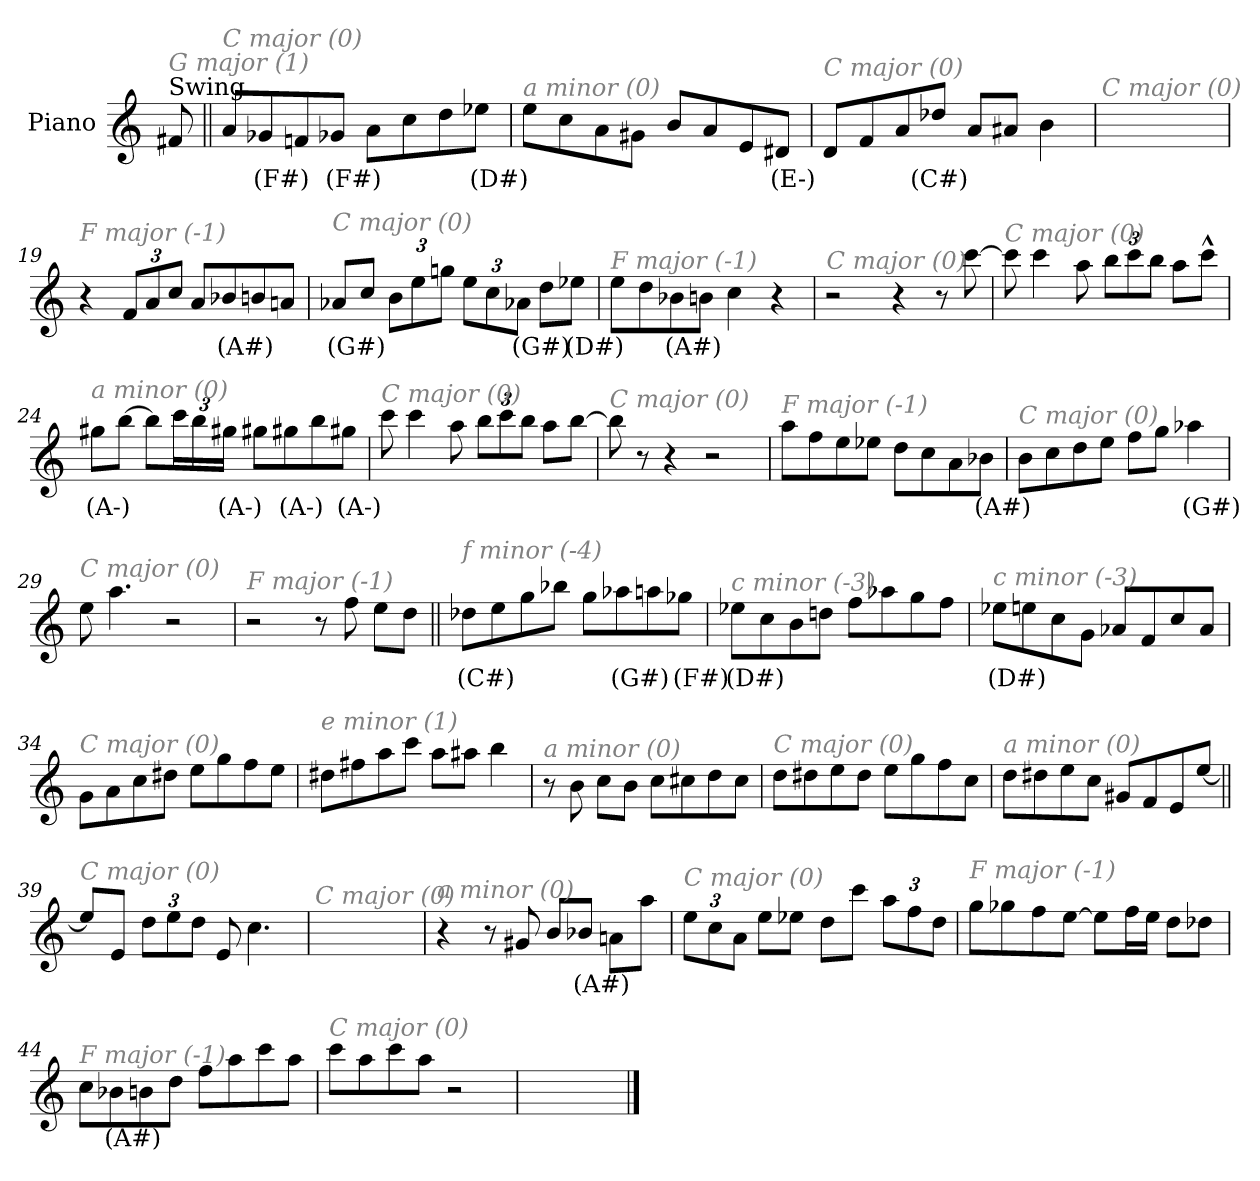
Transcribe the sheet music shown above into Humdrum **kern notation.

**kern	**text
*part1	*part1
*staff1	*staff1
*I"Piano	*
*I'Pno.	*
*clefG2	*
*k[]	*
=1	=1
!LO:TX:a:t=Swing	!
!LO:TX:i:color=#808080:t=G major (1)	!
8f#X/	.
=15||	=15||
!LO:TX:i:color=#808080:t=C major (0)	!
8a/L	.
8g-Xi/	(F#)
8fn/	.
8g-Xi/J	(F#)
8a\L	.
8cc\	.
8dd\	.
8ee-Xi\J	(D#)
=16	=16
!LO:TX:i:color=#808080:t=a minor (0)	!
8ee\L	.
8cc\	.
8a\	.
8g#X\J	.
8b/L	.
8a/	.
8e/	.
8d#Xi/J	(E-)
=17	=17
!LO:TX:i:color=#808080:t=C major (0)	!
8d/L	.
8f/	.
8a/	.
8dd-Xi/J	(C#)
8a/L	.
8a#X/J	.
4b\	.
=18	=18
!LO:TX:i:color=#808080:t=C major (0)	!
1ryy	.
!!LO:LB:g=z
=19	=19
!LO:TX:i:color=#808080:t=F major (-1)	!
4r	.
*Xbrackettup	*
12f/L	.
12a/	.
12cc/J	.
8a/L	.
8b-Xi/	(A#)
8b/	.
8an/J	.
=20	=20
!LO:TX:i:color=#808080:t=C major (0)	!
8a-Xi/L	(G#)
8cc/J	.
12b\L	.
12ee\	.
12ggn\J	.
12ee\L	.
12cc\	.
12a-Xi\J	(G#)
8dd\L	.
8ee-Xi\J	(D#)
=21	=21
!LO:TX:i:color=#808080:t=F major (-1)	!
8ee\L	.
8dd\	.
8b-Xi\	(A#)
8b\J	.
4cc\	.
4r	.
=22	=22
!LO:TX:i:color=#808080:t=C major (0)	!
2r	.
4r	.
8r	.
[8ccc\	.
!!LO:LB:g=z
=23	=23
!LO:TX:i:color=#808080:t=C major (0)	!
8ccc\]	.
4ccc\	.
8aa\	.
12bb\L	.
12ccc\	.
12bb\J	.
8aa\L	.
8ccc^^\J	.
=24	=24
!LO:TX:i:color=#808080:t=a minor (0)	!
8gg#Xi\L	(A-)
[8bb\J	.
8bb\L]	.
24ccc\L	.
24bb\	.
24gg#Xi\JJ	(A-)
8gg#X\L	.
8gg#Xi\	(A-)
8bb\	.
8gg#Xi\J	(A-)
=25	=25
!LO:TX:i:color=#808080:t=C major (0)	!
8ccc\	.
4ccc\	.
8aa\	.
12bb\L	.
12ccc\	.
12bb\J	.
8aa\L	.
[8bb\J	.
=26	=26
!LO:TX:i:color=#808080:t=C major (0)	!
8bb\]	.
8r	.
4r	.
2r	.
!!LO:LB:g=z
=27	=27
!LO:TX:i:color=#808080:t=F major (-1)	!
8aa\L	.
8ff\	.
8ee\	.
8ee-X\J	.
8dd\L	.
8cc\	.
8a\	.
8b-Xi\J	(A#)
=28	=28
!LO:TX:i:color=#808080:t=C major (0)	!
8b\L	.
8cc\	.
8dd\	.
8ee\J	.
8ff\L	.
8gg\J	.
4aa-Xi\	(G#)
=29	=29
!LO:TX:i:color=#808080:t=C major (0)	!
8ee\	.
4.aa\	.
2r	.
=30	=30
!LO:TX:i:color=#808080:t=F major (-1)	!
2r	.
8r	.
8ff\	.
8ee\L	.
8dd\J	.
!!LO:LB:g=z
=31||	=31||
!LO:TX:i:color=#808080:t=f minor (-4)	!
8dd-Xi\L	(C#)
8ee\	.
8gg\	.
8bb-X\J	.
8gg\L	.
8aa-Xi\	(G#)
8aa\	.
8gg-Xi\J	(F#)
=32	=32
!LO:TX:i:color=#808080:t=c minor (-3)	!
8ee-Xi\L	(D#)
8cc\	.
8b\	.
8ddn\J	.
8ff\L	.
8aa-X\	.
8gg\	.
8ff\J	.
=33	=33
!LO:TX:i:color=#808080:t=c minor (-3)	!
8ee-Xi\L	(D#)
8ee\	.
8cc\	.
8g\J	.
8a-X/L	.
8f/	.
8cc/	.
8a-/J	.
=34	=34
!LO:TX:i:color=#808080:t=C major (0)	!
8g\L	.
8a\	.
8cc\	.
8dd#X\J	.
8ee\L	.
8gg\	.
8ff\	.
8ee\J	.
!!LO:LB:g=z
=35	=35
!LO:TX:i:color=#808080:t=e minor (1)	!
8dd#X\L	.
8ff#X\	.
8aa\	.
8ccc\J	.
8aa\L	.
8aa#X\J	.
4bb\	.
=36	=36
!LO:TX:i:color=#808080:t=a minor (0)	!
8r	.
8b\	.
8cc\L	.
8b\J	.
8cc\L	.
8cc#X\	.
8dd\	.
8cc#\J	.
=37	=37
!LO:TX:i:color=#808080:t=C major (0)	!
8dd\L	.
8dd#X\	.
8ee\	.
8dd#\J	.
8ee\L	.
8gg\	.
8ff\	.
8cc\J	.
!!LO:LB:g=z
=38	=38
!LO:TX:i:color=#808080:t=a minor (0)	!
8dd\L	.
8dd#X\	.
8ee\	.
8cc\J	.
8g#X/L	.
8f/	.
8e/	.
[8ee/J	.
=39||	=39||
!LO:TX:i:color=#808080:t=C major (0)	!
8ee/L]	.
8e/J	.
12dd\L	.
12ee\	.
12dd\J	.
8e/	.
4.cc\	.
=40	=40
!LO:TX:i:color=#808080:t=C major (0)	!
1ryy	.
!!LO:LB:g=z
=41	=41
!LO:TX:i:color=#808080:t=a minor (0)	!
4r	.
8r	.
8g#X/	.
8b/L	.
8b-Xi/J	(A#)
8an\L	.
8aa\J	.
=42	=42
!LO:TX:i:color=#808080:t=C major (0)	!
12ee\L	.
12cc\	.
12a\J	.
8ee\L	.
8ee-X\J	.
8dd\L	.
8ccc\J	.
12aa\L	.
12ff\	.
12dd\J	.
=43	=43
!LO:TX:i:color=#808080:t=F major (-1)	!
8gg\L	.
8gg-X\	.
8ff\	.
[8ee\J	.
8ee\L]	.
16ff\L	.
16ee\JJ	.
8dd\L	.
8dd-X\J	.
!!LO:LB:g=z
=44	=44
!LO:TX:i:color=#808080:t=F major (-1)	!
8cc\L	.
8b-Xi\	(A#)
8b\	.
8dd\J	.
8ff\L	.
8aa\	.
8ccc\	.
8aa\J	.
=45	=45
!LO:TX:i:color=#808080:t=C major (0)	!
8ccc\L	.
8aa\	.
8ccc\	.
8aa\J	.
2r	.
=46	=46
1ryy	.
==	==
*-	*-
